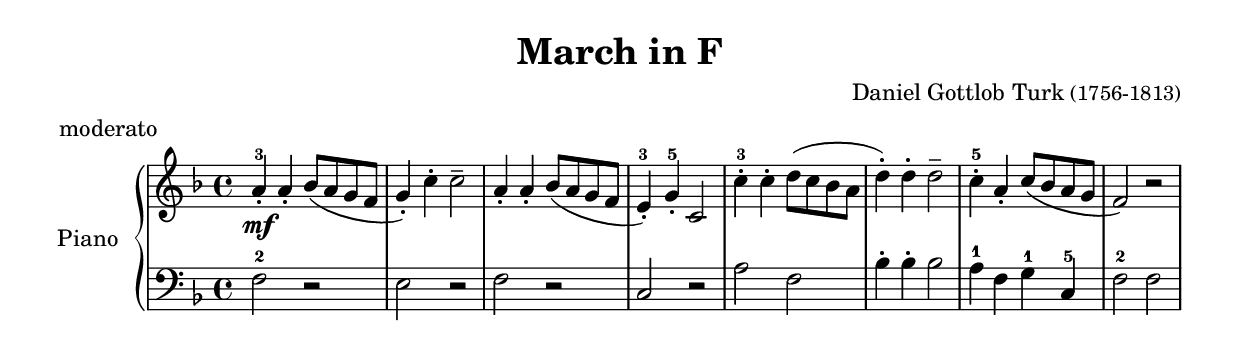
upper = \relative f' {
  \clef treble
  \key f \major
  \time 4/4

  a-.-3\mf a-. bes8( a g f
  g4-.) c-. c2--
  a4-. a-. bes8( a g f
  e4-.-3) g-.-5 c,2

  c'4-.-3 c-. d8( c bes a
  d4-.) d-. d2--
  c4-.-5 a-. c8( bes a g
  f2) r

}

lower = \relative f {
  \clef bass
  \key f \major
  \time 4/4

  f2-2 r
  e r
  f r
  c r

  a'2 f
  bes4-. bes4-. bes2
  a4-1 f g-1 c,-5
  f2-2 f

}

\header {
  title = "March in F"
  composer = \markup { "Daniel Gottlob Turk" \small "(1756-1813)" }
  meter = "moderato"
}

\score {
  \version "2.16.1"
  \new PianoStaff
  <<
    \set PianoStaff.instrumentName = #"Piano"
    \new Staff = "upper" \upper
    \new Staff = "lower" \lower
  >>
  \layout {}
  \midi {}
}
